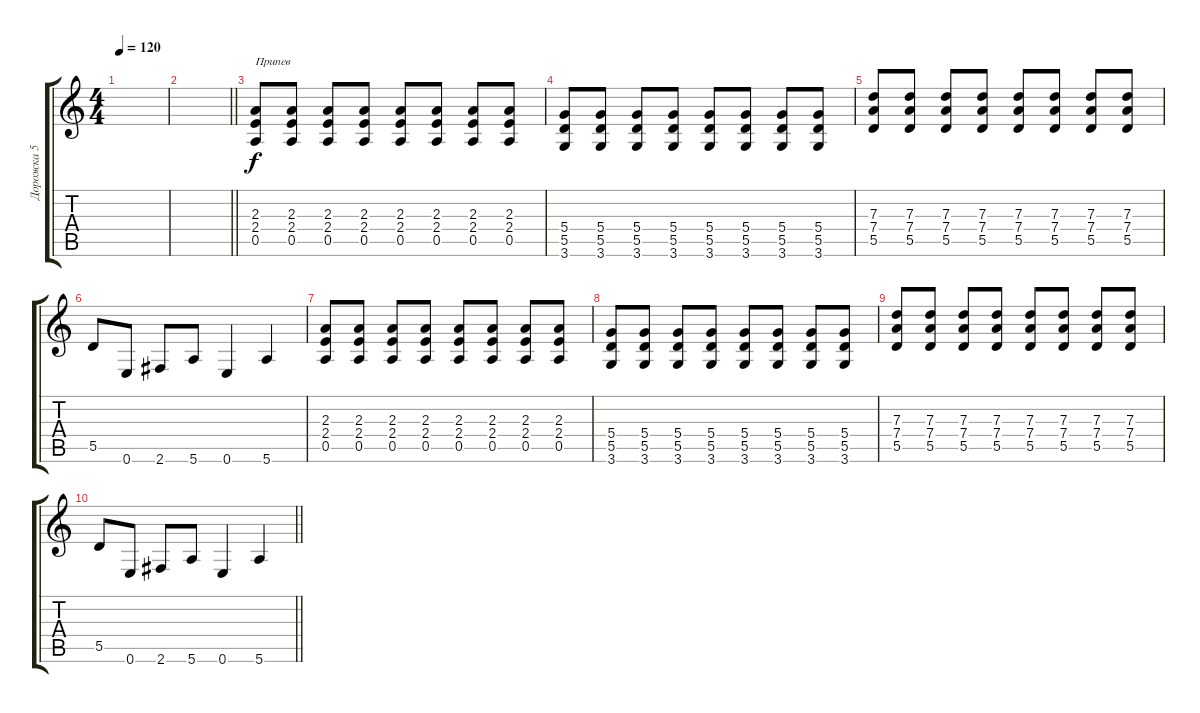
\track ("Дорожка 5" "Дорожка 5") {instrument distortionguitar}
\staff {score tabs}
\tuning (E4 B3 G3 D3 A2 E2) {hide}
\ts (4 4)
\tempo 120
\clef g2
\ks c
|
\barLineRight lightlight
|
(2.3 2.4 0.5).8{txt "Припев"} (2.3 2.4 0.5).8 (2.3 2.4 0.5).8 (2.3 2.4 0.5).8 (2.3 2.4 0.5).8 (2.3 2.4 0.5).8 (2.3 2.4 0.5).8 (2.3 2.4 0.5).8 |
(5.4 5.5 3.6).8 (5.4 5.5 3.6).8 (5.4 5.5 3.6).8 (5.4 5.5 3.6).8 (5.4 5.5 3.6).8 (5.4 5.5 3.6).8 (5.4 5.5 3.6).8 (5.4 5.5 3.6).8 |
(7.3 7.4 5.5).8 (7.3 7.4 5.5).8 (7.3 7.4 5.5).8 (7.3 7.4 5.5).8 (7.3 7.4 5.5).8 (7.3 7.4 5.5).8 (7.3 7.4 5.5).8 (7.3 7.4 5.5).8 |
5.5.8 0.6.8 2.6.8 5.6.8 0.6.4 5.6.4 |
(2.3 2.4 0.5).8 (2.3 2.4 0.5).8 (2.3 2.4 0.5).8 (2.3 2.4 0.5).8 (2.3 2.4 0.5).8 (2.3 2.4 0.5).8 (2.3 2.4 0.5).8 (2.3 2.4 0.5).8 |
(5.4 5.5 3.6).8 (5.4 5.5 3.6).8 (5.4 5.5 3.6).8 (5.4 5.5 3.6).8 (5.4 5.5 3.6).8 (5.4 5.5 3.6).8 (5.4 5.5 3.6).8 (5.4 5.5 3.6).8 |
(7.3 7.4 5.5).8 (7.3 7.4 5.5).8 (7.3 7.4 5.5).8 (7.3 7.4 5.5).8 (7.3 7.4 5.5).8 (7.3 7.4 5.5).8 (7.3 7.4 5.5).8 (7.3 7.4 5.5).8 |
\barLineRight lightlight
5.5.8 0.6.8 2.6.8 5.6.8 0.6.4 5.6.4
